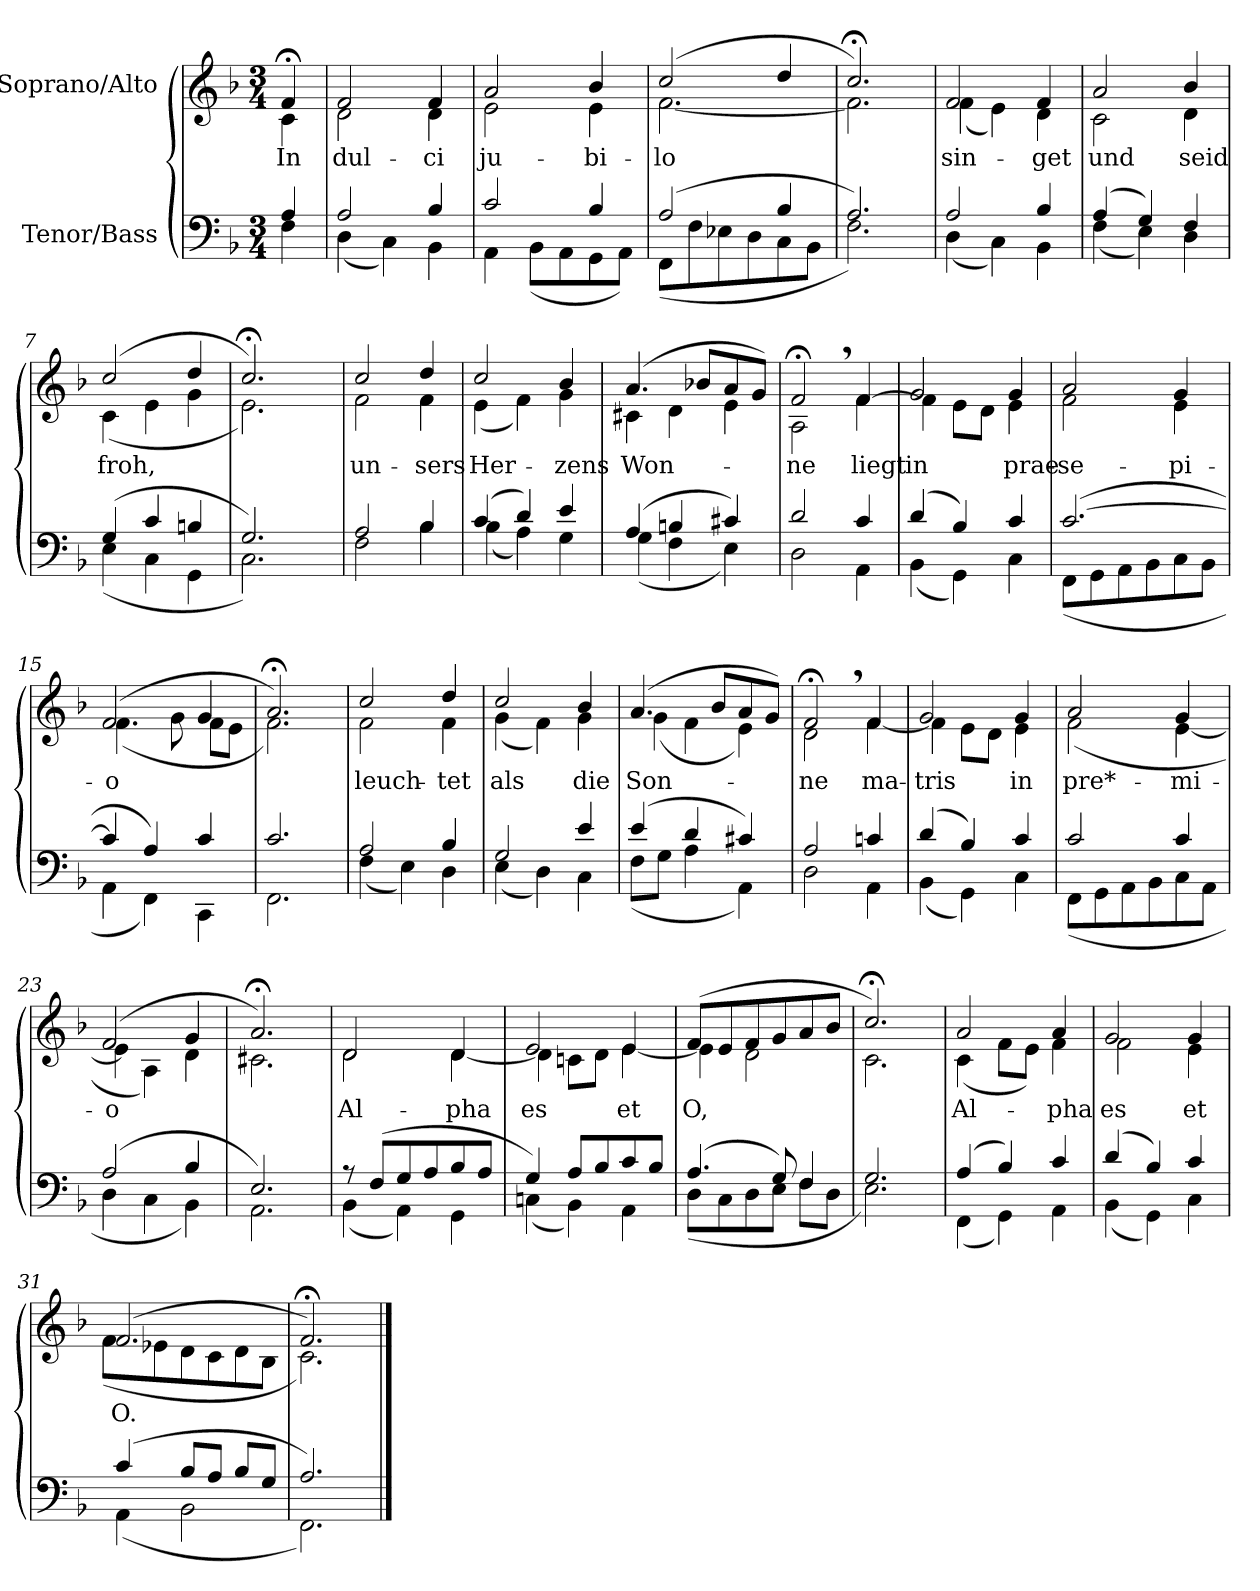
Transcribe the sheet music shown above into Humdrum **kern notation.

**kern	**kern	**text
*part2	*part1	*part1
*staff2	*staff1	*staff1
*I"Tenor/Bass	*I"Soprano/Alto	*
*clefF4	*clefG2	*
*k[b-]	*k[b-]	*
*M3/4	*M3/4	*
=	=	=
*^	*	*
!	!	!	!LO:LY:b
*	*	*^	*
4A/	4F\	4f;</	4c\	In
=1	=1	=1	=1	=1
!	!	!	!	!LO:LY:b
2A/	(4D\	2f/	2d\	dul-
.	4C\)	.	.	.
!	!	!	!	!LO:LY:b
4B-/	4BB-\	4f/	4d\	-ci
=2	=2	=2	=2	=2
!	!	!	!	!LO:LY:b
2c/	4AA\	2a/	2e\	ju-
.	(8BB-\L	.	.	.
.	8AA\	.	.	.
!	!	!	!	!LO:LY:b
4B-/	8GG\	4b-/	4e\	-bi-
.	8AA\J)	.	.	.
=3	=3	=3	=3	=3
!	!	!	!	!LO:LY:b
(2A/	(8FF\L	(2cc/	[2.f\	-lo
.	8F\	.	.	.
.	8E-X\	.	.	.
.	8D\	.	.	.
4B-/	8C\	4dd/	.	.
.	8BB-\J	.	.	.
=4	=4	=4	=4	=4
2.A/)	2.F\)	2.cc;</)	2.f\]	.
=5	=5	=5	=5	=5
!	!	!	!	!LO:LY:b
2A/	(4D\	2f/	(4f\	sin-
.	4C\)	.	4e\)	.
!	!	!	!	!LO:LY:b
4B-/	4BB-\	4f/	4d\	-get
=6	=6	=6	=6	=6
!	!	!	!	!LO:LY:b
(4A/	(4F\	2a/	2c\	und
4G/)	4E\)	.	.	.
!	!	!	!	!LO:LY:b
4F/	4D\	4b-/	4d\	seid
=7	=7	=7	=7	=7
!	!	!	!	!LO:LY:b
(4G/	(4E\	(2cc/	(4c\	froh,
4c/	4C\	.	4e\	.
4Bn/	4GG\	4dd/	4g\	.
=8	=8	=8	=8	=8
2.G/)	2.C\)	2.cc;</)	2.e\)	.
!!LO:LB:g=z	!!
=9	=9	=9	=9	=9
!	!	!	!	!LO:LY:b
2A/	2F\	2cc/	2f\	un-
!	!	!	!	!LO:LY:b
4B-/	4B-\	4dd/	4f\	-sers
=10	=10	=10	=10	=10
!	!	!	!	!LO:LY:b
(4c/	(4B-\	2cc/	(4e\	Her-
4d/)	4A\)	.	4f\)	.
!	!	!	!	!LO:LY:b
4e/	4G\	4b-/	4g\	-zens
=11	=11	=11	=11	=11
!	!	!	!	!LO:LY:b
(4A/	(4G\	(4.a/	4c#X\	Won-
4Bn/	4F\	.	4d\	.
.	.	8b-X/L	.	.
4c#X/)	4E\)	8a/	4e\	.
.	.	8g/J)	.	.
=12	=12	=12	=12	=12
!	!	!	!	!LO:LY:b
2d/	2D\	2f;<,/	2A\	-ne
!	!	!	!	!LO:LY:b
4c/	4AA\	[<4f/	4f\	liegt
=13	=13	=13	=13	=13
!	!	!	!	!LO:LY:b
(4d/	(4BB-\	2g/	4f\]	in
4B-/)	4GG\)	.	8e\L	.
.	.	.	8d\J	.
!	!	!	!	!LO:LY:b
4c/	4C\	4g/	4e\	prae-
=14	=14	=14	=14	=14
!	!	!	!	!LO:LY:b
([2.c/	(8FF\L	2a/	2f\	-se-
.	8GG\	.	.	.
.	8AA\	.	.	.
.	8BB-\	.	.	.
!	!	!	!	!LO:LY:b
.	8C\	4g/	4e\	-pi-
.	8BB-\J	.	.	.
=15	=15	=15	=15	=15
!	!	!	!	!LO:LY:b
4c/]	4AA\	(2f/	(4.f\	-o
4A/)	4FF\)	.	.	.
.	.	.	8g\	.
4c/	4CC\	4g/	8f\L	.
.	.	.	8e\J	.
=16	=16	=16	=16	=16
2.c/	2.FF\	2.a;</)	2.f\)	.
!!LO:LB:g=z	!!
=17	=17	=17	=17	=17
!	!	!	!	!LO:LY:b
2A/	(4F\	2cc/	2f\	leuch-
.	4E\)	.	.	.
!	!	!	!	!LO:LY:b
4B-/	4D\	4dd/	4f\	-tet
=18	=18	=18	=18	=18
!	!	!	!	!LO:LY:b
2G/	(4E\	2cc/	(4g\	als
.	4D\)	.	4f\)	.
!	!	!	!	!LO:LY:b
4e/	4C\	4b-/	4g\	die
=19	=19	=19	=19	=19
!	!	!	!	!LO:LY:b
(4e/	(8F\L	(4.a/	(4g\	Son-
.	8G\J	.	.	.
4d/	4A\	.	4f\	.
.	.	8b-/L	.	.
4c#X/)	4AA\)	8a/	4e\)	.
.	.	8g/J)	.	.
=20	=20	=20	=20	=20
!	!	!	!	!LO:LY:b
2A/	2D\	2f;<,/	2d\	-ne
!	!	!	!	!LO:LY:b
4cn/	4AA\	4f/	[4f\	ma-
=21	=21	=21	=21	=21
!	!	!	!	!LO:LY:b
(4d/	(4BB-\	2g/	4f\]	-tris
4B-/)	4GG\)	.	8e\L	.
.	.	.	8d\J	.
!	!	!	!	!LO:LY:b
4c/	4C\	4g/	4e\	in
=22	=22	=22	=22	=22
!	!	!	!	!LO:LY:b
2c/	(8FF\L	2a/	(2f\	pre*-
.	8GG\	.	.	.
.	8AA\	.	.	.
.	8BB-\	.	.	.
!	!	!	!	!LO:LY:b
4c/	8C\	4g/	[4e\	-mi-
.	8AA\J	.	.	.
=23	=23	=23	=23	=23
!	!	!	!	!LO:LY:b
(2A/	4D\	(2f/	4e\]	-o
.	4C\	.	4A\)	.
4B-/	4BB-\)	4g/	4d\	.
=24	=24	=24	=24	=24
2.E/)	2.AA\	2.a;</)	2.c#X\	.
!!LO:LB:g=z	!!
=25	=25	=25	=25	=25
!	!	!	!	!LO:LY:b
8r	(4BB-\	2d/	2d\	Al-
(8F/L	.	.	.	.
8G/	4AA\)	.	.	.
8A/	.	.	.	.
!	!	!	!	!LO:LY:b
8B-/	4GG\	4d/	[4d\	-pha
8A/J	.	.	.	.
=26	=26	=26	=26	=26
!	!	!	!	!LO:LY:b
4G/)	(4Cn\	2e/	4d\]	es
8A/L	4BB-\)	.	8cn\L	.
8B-/	.	.	8d\J	.
!	!	!	!	!LO:LY:b
8c/	4AA\	4e/	[4e\	et
8B-/J	.	.	.	.
=27	=27	=27	=27	=27
!	!	!	!	!LO:LY:b
(4.A/	(8D\L	(8f/L	4e\]	O,
.	8C\	8e/	.	.
.	8D\	8f/	2d\	.
8G/)	8E\J	8g/	.	.
4F/	8F\L	8a/	.	.
.	8D\J	8b-/J	.	.
=28	=28	=28	=28	=28
2.G/	2.E\)	2.cc;</)	2.c\	.
=29	=29	=29	=29	=29
!	!	!	!	!LO:LY:b
(4A/	(4FF\	2a/	(4c\	Al-
4B-/)	4GG\)	.	8f\L	.
.	.	.	8e\J)	.
!	!	!	!	!LO:LY:b
4c/	4AA\	4a/	4f\	-pha
=30	=30	=30	=30	=30
!	!	!	!	!LO:LY:b
(4d/	(4BB-\	2g/	2f\	es
4B-/)	4GG\)	.	.	.
!	!	!	!	!LO:LY:b
4c/	4C\	4g/	4e\	et
=31	=31	=31	=31	=31
!	!	!	!	!LO:LY:b
(4c/	(4AA\	(2.f/	(8f\L	O.
.	.	.	8e-X\	.
8B-/L	2BB-\	.	8d\	.
8A/J	.	.	8c\	.
8B-/L	.	.	8d\	.
8G/J	.	.	8B-\J	.
=32	=32	=32	=32	=32
2.A/)	2.FF\)	2.f;</)	2.c\)	.
*v	*v	*	*	*
*	*v	*v	*
==	==	==
*-	*-	*-
